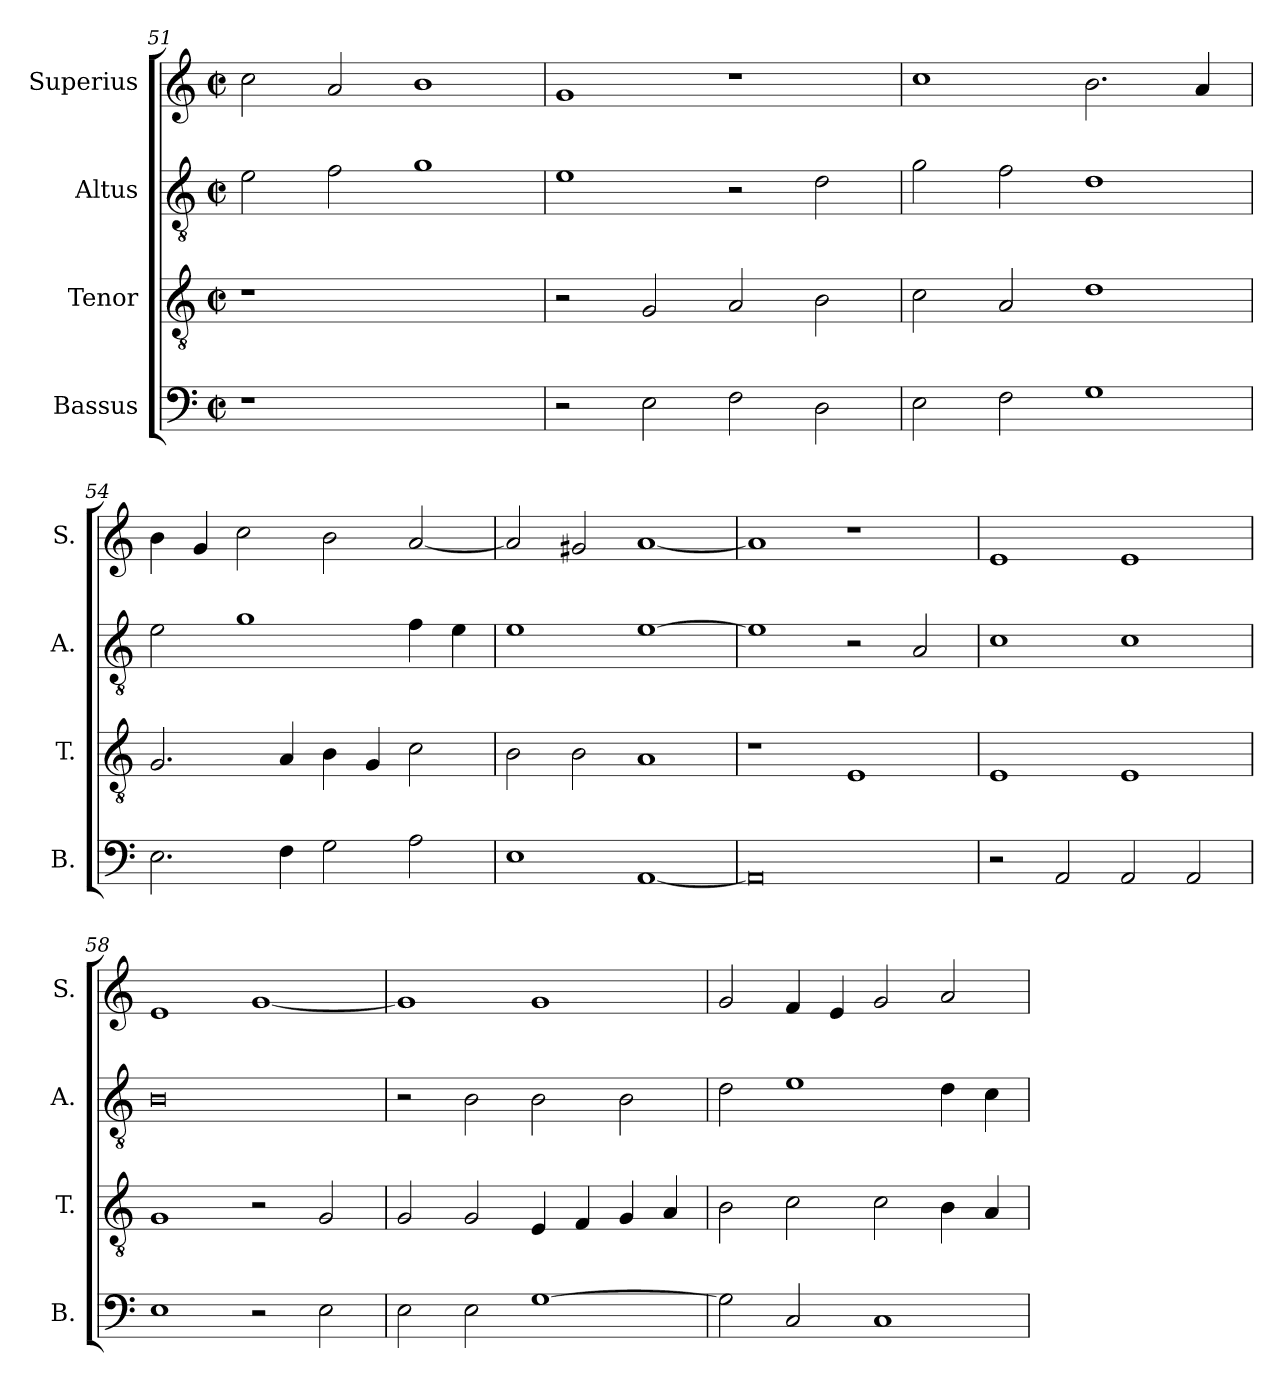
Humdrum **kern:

**kern	**kern	**kern	**kern
*part4	*part3	*part2	*part1
*staff4	*staff3	*staff2	*staff1
*I"Bassus	*I"Tenor	*I"Altus	*I"Superius
*I'B.	*I'T.	*I'A.	*I'S.
*clefF4	*clefGv2	*clefGv2	*clefG2
*	*ITrd7c12	*ITrd7c12	*
*k[]	*k[]	*k[]	*k[]
*C:	*C:	*C:	*C:
*M2/2	*M2/2	*M2/2	*M2/2
*met(c|)	*met(c|)	*met(c|)	*met(c|)
=51	=51	=51	=51
!LO:N:vis=1	!LO:N:vis=1	!	!
1r	1r	2Ei\	2cci\
.	.	2Fi\	2ai/
1ryy	1ryy	1Gi	1bi
=52	=52	=52	=52
2r	2r	1Ei	1gi
2Ei\	2GGi/	.	.
2Fi\	2AAi/	2r	1r
2Di\	2BBi\	2Di\	.
=53	=53	=53	=53
2Ei\	2Ci\	2Gi\	1cci
2Fi\	2AAi/	2Fi\	.
1Gi	1Di	1Di	2.bi\
.	.	.	4ai/
=54	=54	=54	=54
2.Ei\	2.GGi/	2Ei\	4bi\
.	.	.	4gi/
.	.	1Gi	2cci\
4Fi\	4AAi/	.	.
2Gi\	4BBi\	.	2bi\
.	4GGi/	.	.
2Ai\	2Ci\	4Fi\	[<2ai/
.	.	4Ei\	.
!!LO:LB:g=z
=55	=55	=55	=55
1Ei	2BBi\	1Ei	2ai/]
.	2BBi\	.	2g#Xi/
[<1AAi	1AAi	[>1Ei	[<1ai
=56	=56	=56	=56
0AAi]	1r	1Ei]	1ai]
.	1EEi	2r	1r
.	.	2AAi/	.
=57	=57	=57	=57
2r	1EEi	1Ci	1ei
2AAi/	.	.	.
2AAi/	1EEi	1Ci	1ei
2AAi/	.	.	.
=58	=58	=58	=58
1Ei	1GGi	0BBi	1ei
2r	2r	.	[<1gi
2Ei\	2GGi/	.	.
=59	=59	=59	=59
2Ei\	2GGi/	2r	1gi]
2Ei\	2GGi/	2BBi\	.
[>1Gi	4EEi/	2BBi\	1gi
.	4FFi/	.	.
.	4GGi/	2BBi\	.
.	4AAi/	.	.
!!LO:LB:g=z
=60	=60	=60	=60
2Gi\]	2BBi\	2Di\	2gi/
2Ci/	2Ci\	1Ei	4fi/
.	.	.	4ei/
1Ci	2Ci\	.	2gi/
.	4BBi\	4Di\	2ai/
.	4AAi/	4Ci\	.
=	=	=	=
*-	*-	*-	*-
